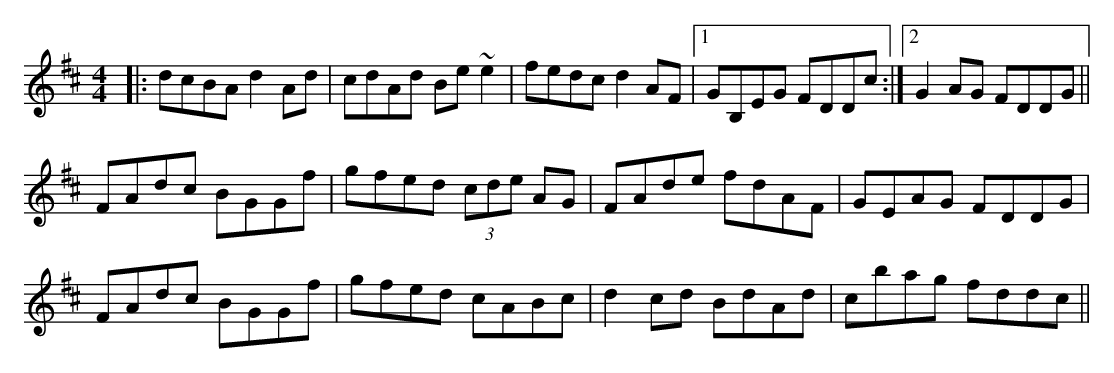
X:1
M:4/4
K:D
|:dcBA d2Ad|cdAd Be~e2|fedc d2AF|1 GB,EG FDDc:|2 G2AG FDDG||
FAdc BGGf|gfed (3cde AG|FAde fdAF|GEAG FDDG|
FAdc BGGf|gfed cABc|d2cd BdAd|cbag fddc||
